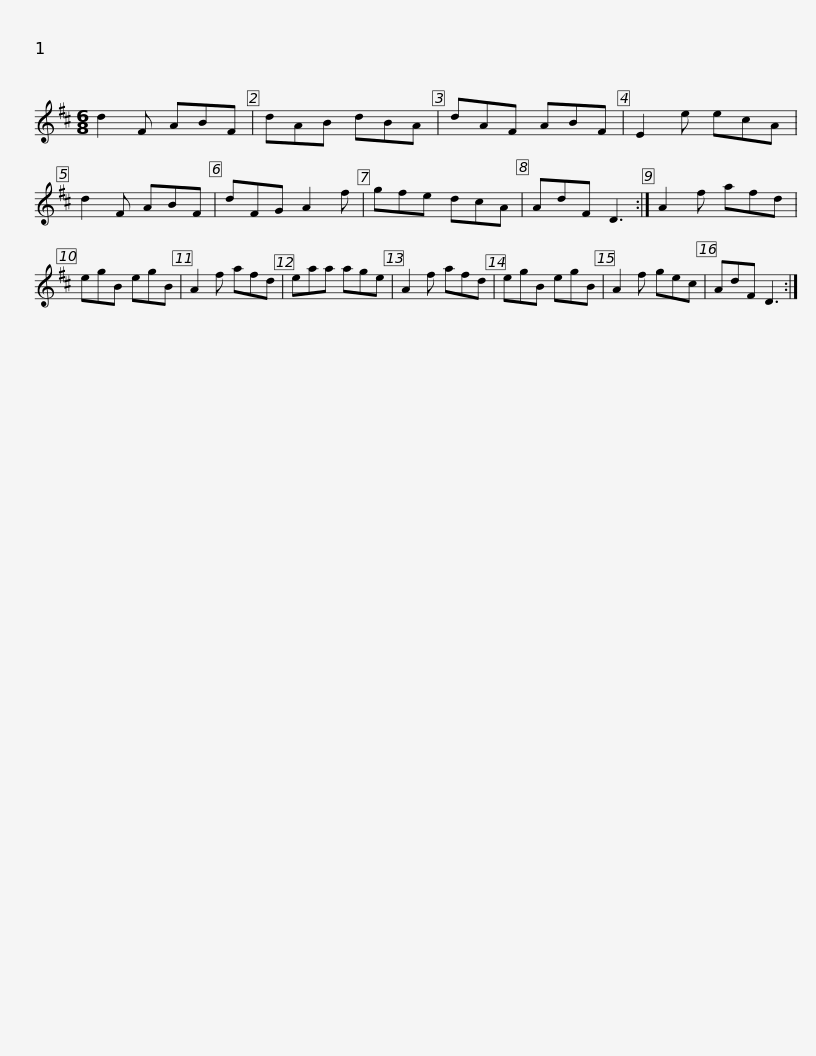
X:1
L:1/8
M:6/8
I:linebreak $
K:D
V:1 treble
V:1
 d2 F ABF | dAB dBA | dAF ABF | E2 e ecA | d2 F ABF | %5
 dFG A2 f | gfe dcA | AdF D3 :|$ A2 f afd | egB egB | %10
 A2 f afd | eaa age | A2 f afd | egB egB | A2 f gec | %15
 AdF D3 :| %16
